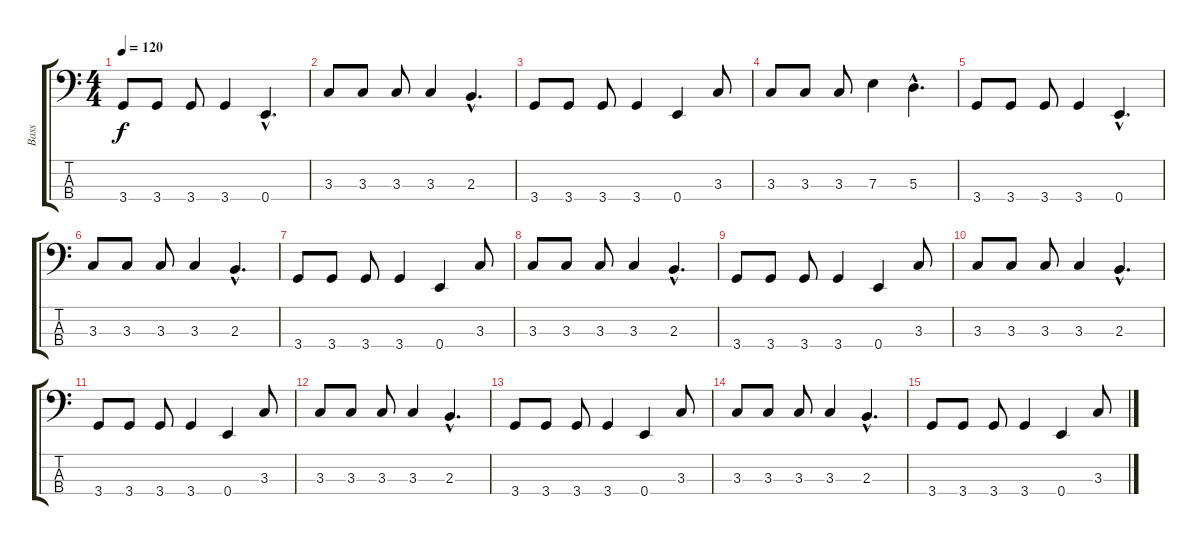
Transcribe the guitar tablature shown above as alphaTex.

\track ("Bass" "Bass") {instrument electricbassfinger}
\staff {score tabs}
\tuning (G2 D2 A1 E1) {hide}
\ts (4 4)
\tempo 120
\clef f4
\ks c
3.4.8{dy f} 3.4.8 3.4.8 3.4.4 0.4{hac}.4{d} |
3.3.8 3.3.8 3.3.8 3.3.4 2.3{hac}.4{d} |
3.4.8 3.4.8 3.4.8 3.4.4 0.4.4 3.3.8 |
3.3.8 3.3.8 3.3.8 7.3.4 5.3{hac}.4{d} |
3.4.8 3.4.8 3.4.8 3.4.4 0.4{hac}.4{d} |
3.3.8 3.3.8 3.3.8 3.3.4 2.3{hac}.4{d} |
3.4.8 3.4.8 3.4.8 3.4.4 0.4.4 3.3.8 |
3.3.8{volume 15} 3.3.8 3.3.8 3.3.4{volume 14} 2.3{hac}.4{d} |
3.4.8{volume 13} 3.4.8 3.4.8 3.4.4{volume 12} 0.4.4 3.3.8 |
3.3.8{volume 11} 3.3.8 3.3.8 3.3.4{volume 10} 2.3{hac}.4{d} |
3.4.8{volume 9} 3.4.8 3.4.8 3.4.4{volume 8} 0.4.4 3.3.8 |
3.3.8{volume 7} 3.3.8 3.3.8 3.3.4{volume 6} 2.3{hac}.4{d} |
3.4.8{volume 5} 3.4.8 3.4.8 3.4.4{volume 4} 0.4.4 3.3.8 |
3.3.8{volume 3} 3.3.8 3.3.8 3.3.4{volume 2} 2.3{hac}.4{d} |
3.4.8{volume 1} 3.4.8 3.4.8 3.4.4 0.4.4 3.3.8
